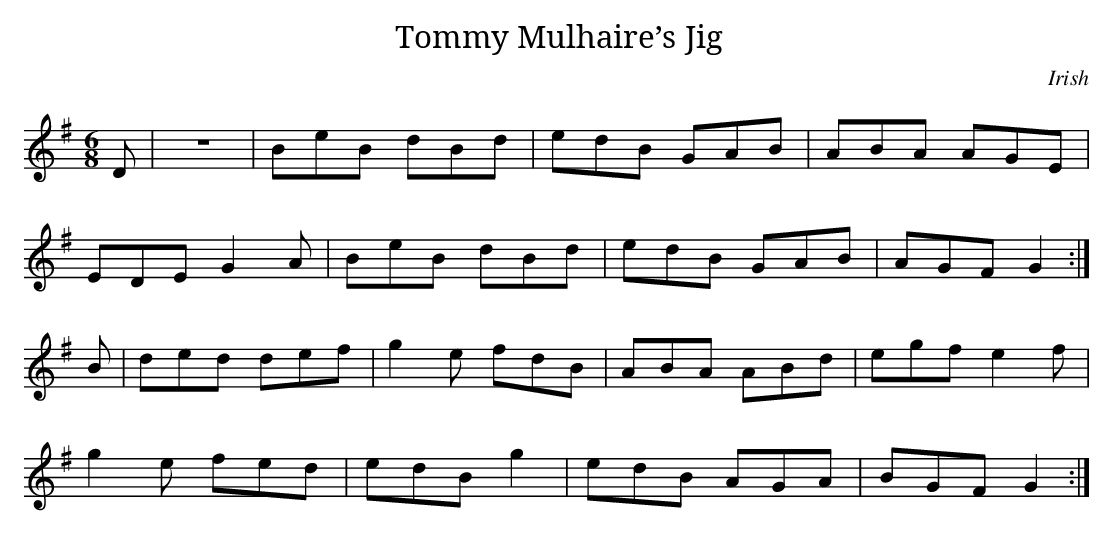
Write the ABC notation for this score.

X:1
T:Tommy Mulhaire’s Jig
M:6/8
K:G
D | z6 | BeB dBd | edB GAB | ABA AGE |
EDE G2 A | BeB dBd | edB GAB | AGF G2 :|
B | ded def | g2 e fdB | ABA ABd | egf e2 f |
g2 e fed | edB g2 | edB AGA | BGF G2 :|
